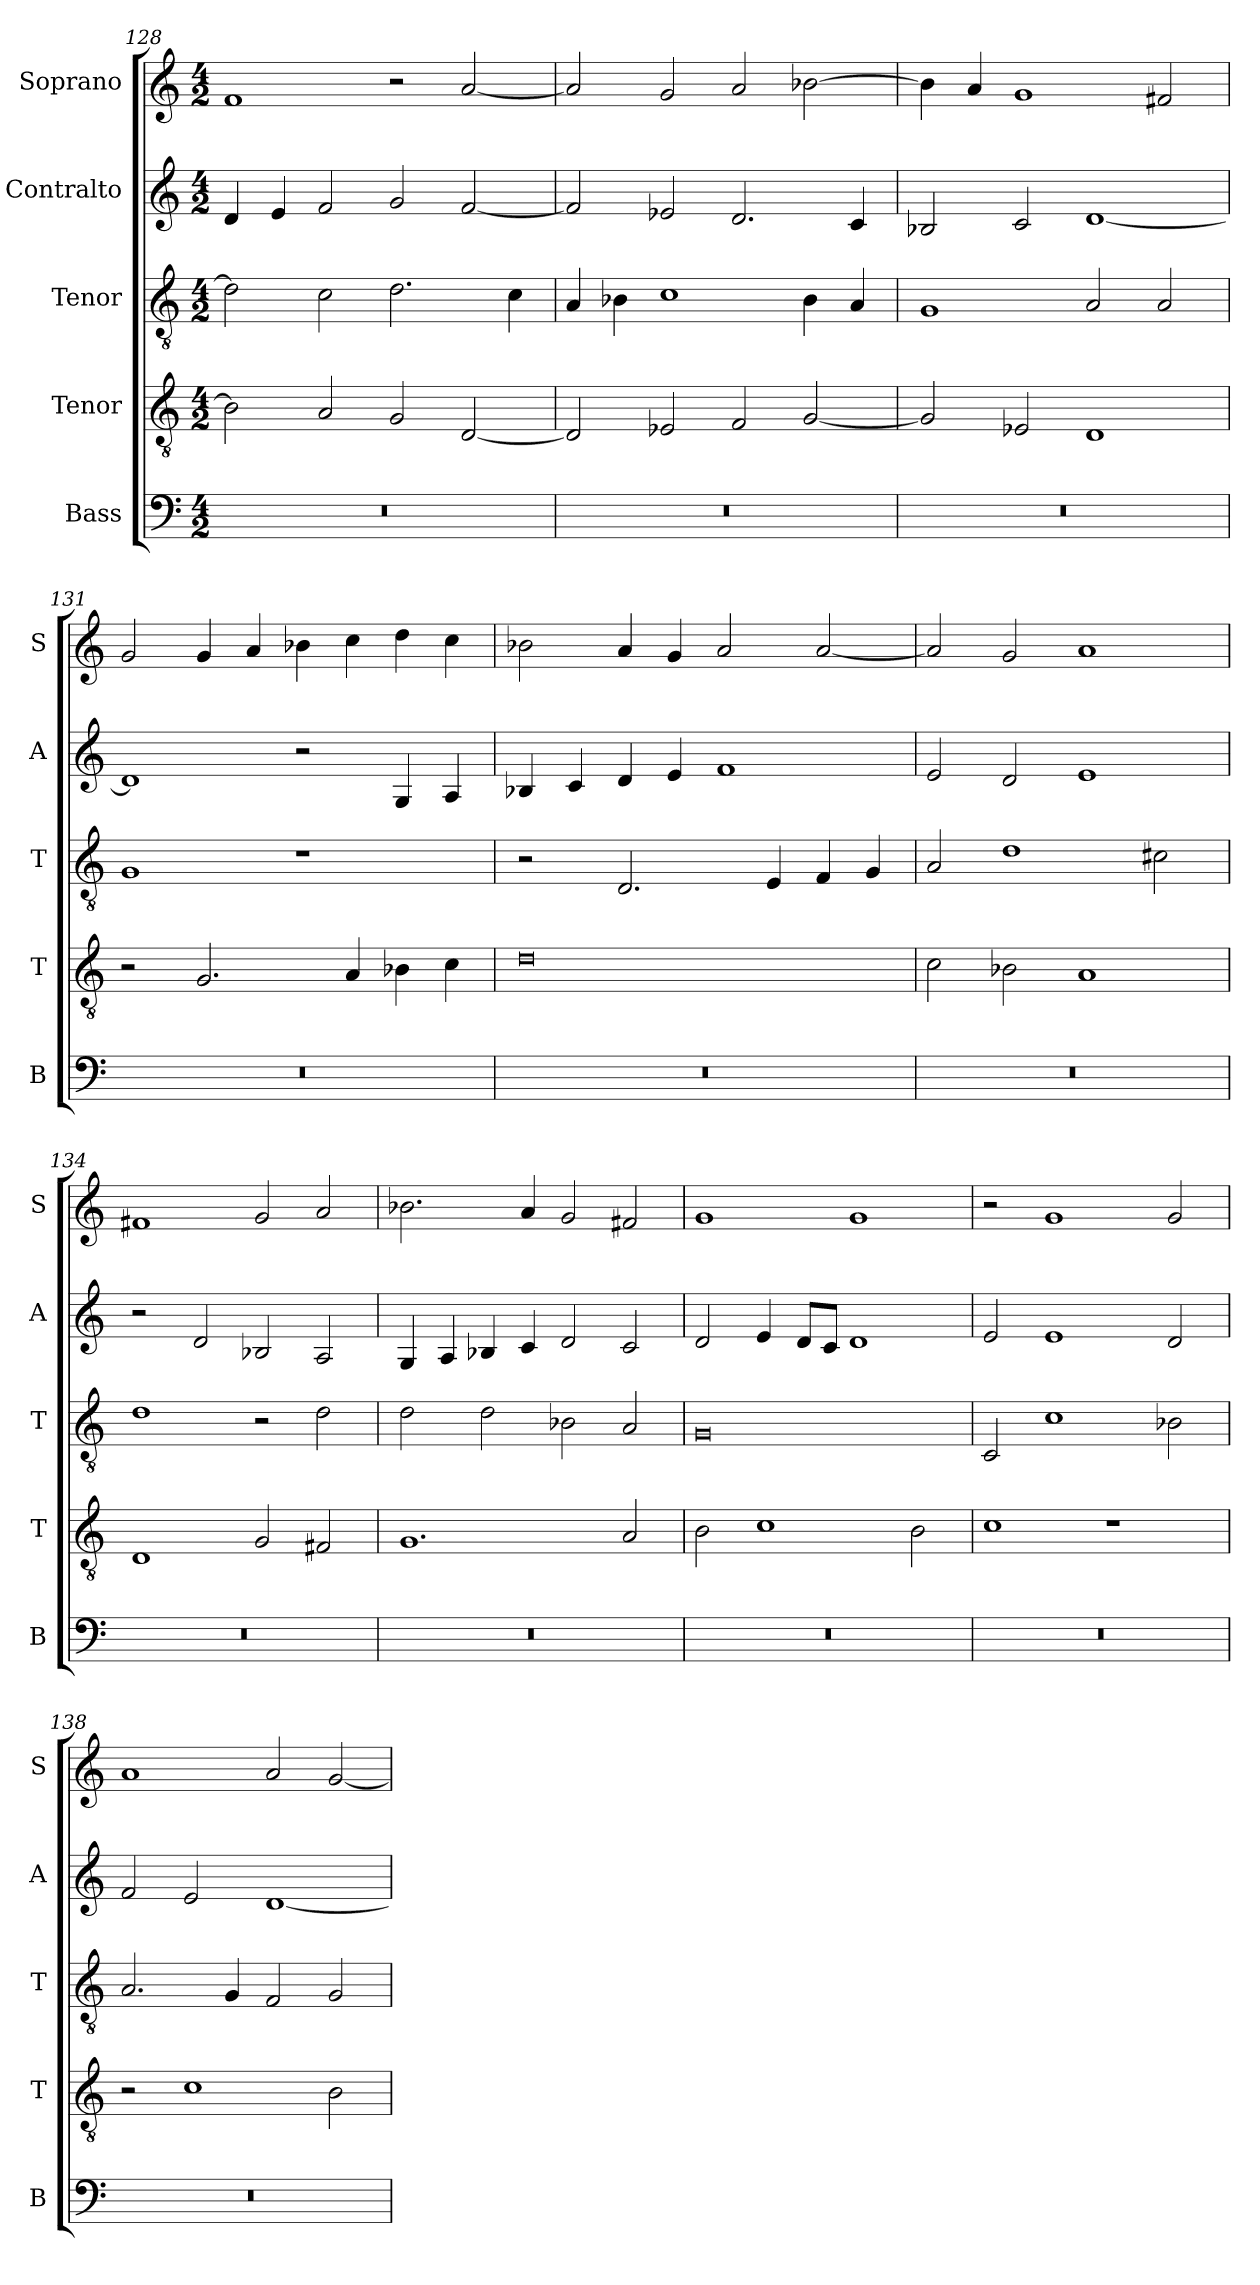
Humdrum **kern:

**kern	**kern	**kern	**kern	**kern
*part5	*part4	*part3	*part2	*part1
*staff5	*staff4	*staff3	*staff2	*staff1
*I"Bass	*I"Tenor	*I"Tenor	*I"Contralto	*I"Soprano
*I'B	*I'T	*I'T	*I'A	*I'S
*clefF4	*clefGv2	*clefGv2	*clefG2	*clefG2
*k[]	*k[]	*k[]	*k[]	*k[]
*M4/2	*M4/2	*M4/2	*M4/2	*M4/2
=128	=128	=128	=128	=128
0r	2B-]	2d]	4d	1f
.	.	.	4e	.
.	2A	2c	2f	.
.	2G	2.d	2g	2r
.	[2D	.	[2f	[2a
.	.	4c	.	.
=129	=129	=129	=129	=129
0r	2D]	4A	2f]	2a]
.	.	4B-X	.	.
.	2E-X	1c	2e-X	2g
.	2F	.	2.d	2a
.	[2G	4B-	.	[2b-X
.	.	4A	4c	.
=130	=130	=130	=130	=130
0r	2G]	1G	2B-X	4b-]
.	.	.	.	4a
.	2E-X	.	2c	1g
.	1D	2A	[1d	.
.	.	2A	.	2f#X
=131	=131	=131	=131	=131
0r	2r	1G	1d]	2g
.	2.G	.	.	4g
.	.	.	.	4a
.	.	1r	2r	4b-X
.	4A	.	.	4cc
.	4B-X	.	4G	4dd
.	4c	.	4A	4cc
=132	=132	=132	=132	=132
0r	0d	2r	4B-X	2b-X
.	.	.	4c	.
.	.	2.D	4d	4a
.	.	.	4e	4g
.	.	.	1f	2a
.	.	4E	.	.
.	.	4F	.	[2a
.	.	4G	.	.
=133	=133	=133	=133	=133
0r	2c	2A	2e	2a]
.	2B-X	1d	2d	2g
.	1A	.	1e	1a
.	.	2c#X	.	.
=134	=134	=134	=134	=134
0r	1D	1d	2r	1f#X
.	.	.	2d	.
.	2G	2r	2B-X	2g
.	2F#X	2d	2A	2a
=135	=135	=135	=135	=135
0r	1.G	2d	4G	2.b-X
.	.	.	4A	.
.	.	2d	4B-X	.
.	.	.	4c	4a
.	.	2B-X	2d	2g
.	2A	2A	2c	2f#X
=136	=136	=136	=136	=136
0r	2B	0G	2d	1g
.	1c	.	4e	.
.	.	.	8d/L	.
.	.	.	8c/J	.
.	.	.	1d	1g
.	2B	.	.	.
=137	=137	=137	=137	=137
0r	1c	2C	2e	2r
.	.	1c	1e	1g
.	1r	.	.	.
.	.	2B-X	2d	2g
=138	=138	=138	=138	=138
0r	2r	2.A	2f	1a
.	1c	.	2e	.
.	.	4G	.	.
.	.	2F	[1d	2a
.	2B	2G	.	[2g
=	=	=	=	=
*-	*-	*-	*-	*-
